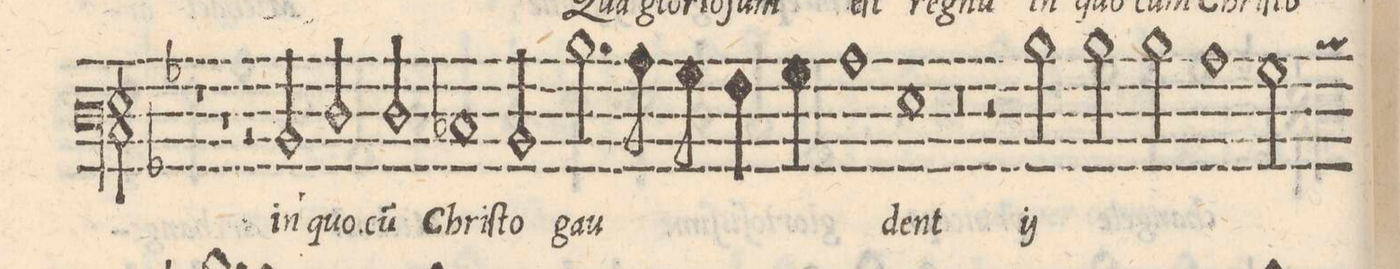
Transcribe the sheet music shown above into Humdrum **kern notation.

**kern	**text
*I"BASSVS	*
*clefF3	*
*k[b-]	*
*met(C)	*
*M2/1	*
1r	.
=8-	=8-
1r	.
2r	.
2D/	in
=9-	=9-
2F/	quo
2F/	cu(m)
1E-X	Chri-
=10-	=10-
2D/	-ſto
2.d\	gau-
8c\	.
8B-\	.
4A\	.
4B-\	.
=11-	=11-
1c	.
1G	-dent
=12-	=12-
0r	.
=13-	=13-
2r	.
*	*ij
2d\	in
2d\	quo
2d\	cu(m)
=14-	=14-
1c	Chri-
2B-\	-ſto
*custos:d	*
*-	*-
